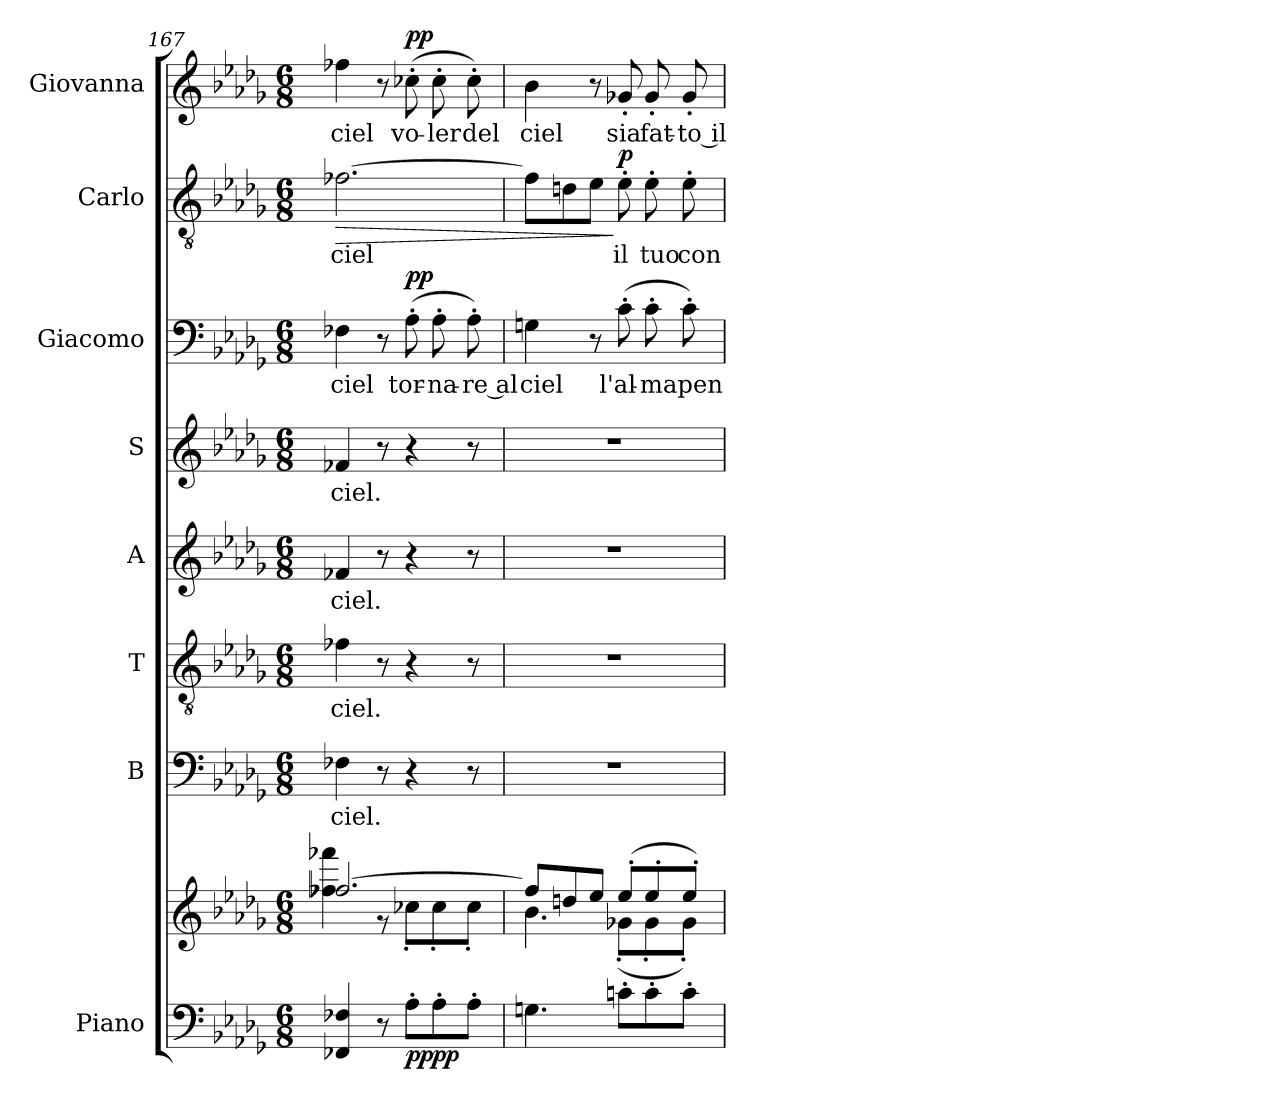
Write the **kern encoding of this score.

**kern	**kern	**dynam	**kern	**text	**kern	**text	**kern	**text	**kern	**text	**kern	**text	**dynam	**kern	**text	**dynam	**kern	**text	**dynam
*part8	*part8	*part8	*part7	*part7	*part6	*part6	*part5	*part5	*part4	*part4	*part3	*part3	*part3	*part2	*part2	*part2	*part1	*part1	*part1
*staff9	*staff8	*staff8/9	*staff7	*staff7	*staff6	*staff6	*staff5	*staff5	*staff4	*staff4	*staff3	*staff3	*staff3	*staff2	*staff2	*staff2	*staff1	*staff1	*staff1
*I"Piano	*	*	*I"B	*	*I"T	*	*I"A	*	*I"S	*	*I"Giacomo	*	*	*I"Carlo	*	*	*I"Giovanna	*	*
*I'Pno	*	*	*I'B	*	*I'T	*	*I'A	*	*I'S	*	*	*	*	*	*	*	*	*	*
*clefF4	*clefG2	*	*clefF4	*	*clefGv2	*	*clefG2	*	*clefG2	*	*clefF4	*	*	*clefGv2	*	*	*clefG2	*	*
*k[b-e-a-d-g-]	*k[b-e-a-d-g-]	*	*k[b-e-a-d-g-]	*	*k[b-e-a-d-g-]	*	*k[b-e-a-d-g-]	*	*k[b-e-a-d-g-]	*	*k[b-e-a-d-g-]	*	*	*k[b-e-a-d-g-]	*	*	*k[b-e-a-d-g-]	*	*
*M6/8	*M6/8	*	*M6/8	*	*M6/8	*	*M6/8	*	*M6/8	*	*M6/8	*	*	*M6/8	*	*	*M6/8	*	*
=167	=167	=167	=167	=167	=167	=167	=167	=167	=167	=167	=167	=167	=167	=167	=167	=167	=167	=167	=167
*	*^	*	*	*	*	*	*	*	*	*	*	*	*	*	*	*	*	*	*
!	!	!	!	!	!LO:LY:b	!	!LO:LY:b	!	!LO:LY:b	!	!LO:LY:b	!	!LO:LY:b	!	!	!LO:LY:b	!LO:HP:b	!	!LO:LY:b	!
4FF-X/ 4F-X/	[2.ff-X/	4ff-X\ 4fff-X\	.	4F-X\	ciel.	4f-X\	ciel.	4f-X/	ciel.	4f-X/	ciel.	4F-X\	ciel	.	[2.f-X\	ciel	>	4ff-X\	ciel	.
8r	.	8r	.	8r	.	8r	.	8r	.	8r	.	8r	.	.	.	.	.	8r	.	.
!	!	!	!LO:DY:b=2	!	!	!	!	!	!	!	!	!	!LO:LY:b	!	!	!	!	!	!LO:LY:b	!
!	!	!	!LO:DY:n=1:b	!	!	!	!	!	!	!	!	!	!	!LO:DY:a	!	!	!	!	!	!LO:DY:a
8A-'\L	.	8cc-X'\L	pp pp	4r	.	4r	.	4r	.	4r	.	(8A-'\	tor-	pp	.	.	.	(8cc-X'\	vo-	pp
!	!	!	!	!	!	!	!	!	!	!	!	!	!LO:LY:b	!	!	!	!	!	!LO:LY:b	!
8A-'\	.	8cc-'\	.	.	.	.	.	.	.	.	.	8A-'\	-na-	.	.	.	.	8cc-'\	-ler	.
!	!	!	!	!	!	!	!	!	!	!	!	!	!LO:LY:b	!	!	!	!	!	!LO:LY:b	!
8A-'\J	.	8cc-'\J	.	8r	.	8r	.	8r	.	8r	.	8A-'\)	-re al	.	.	.	.	8cc-'\)	del	.
=168	=168	=168	=168	=168	=168	=168	=168	=168	=168	=168	=168	=168	=168	=168	=168	=168	=168	=168	=168	=168
!	!	!	!	!	!	!	!	!	!	!	!	!	!LO:LY:b	!	!	!	!	!	!LO:LY:b	!
4.Gn\	8ff-/L]	4.b-\	.	2.r	.	2.r	.	2.r	.	2.r	.	4Gn\	ciel	.	8f-\L]	.	.	4b-\	ciel	.
.	8ddn/	.	.	.	.	.	.	.	.	.	.	.	.	.	8dn\	.	.	.	.	.
.	8ee-/J	.	.	.	.	.	.	.	.	.	.	8r	.	.	8e-\J	.	.	8r	.	.
!	!	!	!	!	!	!	!	!	!	!	!	!	!LO:LY:b	!	!	!LO:LY:b	!LO:DY:n=1:a	!	!LO:LY:b	!
8cn'\L	(8ee-'/L	(8g-X'\L	.	.	.	.	.	.	.	.	.	(8c'\	l'al-	.	8e-'\	il	] p	8g-X'/	sia	.
!	!	!	!	!	!	!	!	!	!	!	!	!	!LO:LY:b	!	!	!LO:LY:b	!	!	!LO:LY:b	!
8c'\	8ee-'/	8g-'\	.	.	.	.	.	.	.	.	.	8c'\	-ma	.	8e-'\	tuo	.	8g-'/	fat-	.
!	!	!	!	!	!	!	!	!	!	!	!	!	!LO:LY:b	!	!	!LO:LY:b	!	!	!LO:LY:b	!
8c'\J	8ee-'/J)	8g-'\J)	.	.	.	.	.	.	.	.	.	8c'\)	pen-	.	8e-'\	con-	.	8g-'/	-to il	.
*	*v	*v	*	*	*	*	*	*	*	*	*	*	*	*	*	*	*	*	*	*
=	=	=	=	=	=	=	=	=	=	=	=	=	=	=	=	=	=	=	=
*-	*-	*-	*-	*-	*-	*-	*-	*-	*-	*-	*-	*-	*-	*-	*-	*-	*-	*-	*-
